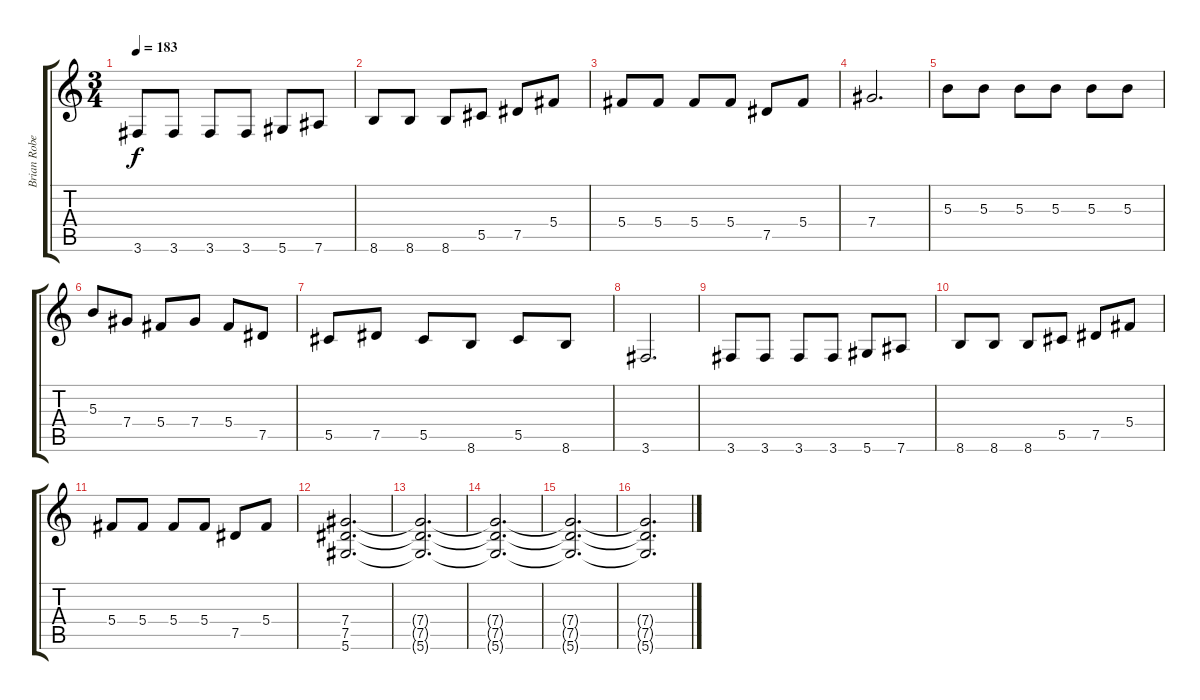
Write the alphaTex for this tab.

\track ("Brian Robertson" "Brian Robe") {instrument overdrivenguitar}
\staff {score tabs}
\tuning (Eb4 Bb3 Gb3 Db3 Ab2 Eb2) {hide}
\ts (3 4)
\tempo 183
\clef g2
\ks c
3.6.8{dy f} 3.6.8 3.6.8 3.6.8 5.6.8 7.6.8 |
8.6.8 8.6.8 8.6.8 5.5.8 7.5.8 5.4.8 |
5.4.8 5.4.8 5.4.8 5.4.8 7.5.8 5.4.8 |
7.4.2{d} |
5.3.8 5.3.8 5.3.8 5.3.8 5.3.8 5.3.8 |
5.3.8 7.4.8 5.4.8 7.4.8 5.4.8 7.5.8 |
5.5.8 7.5.8 5.5.8 8.6.8 5.5.8 8.6.8 |
3.6.2{d} |
3.6.8 3.6.8 3.6.8 3.6.8 5.6.8 7.6.8 |
8.6.8 8.6.8 8.6.8 5.5.8 7.5.8 5.4.8 |
5.4.8 5.4.8 5.4.8 5.4.8 7.5.8 5.4.8 |
(7.4 7.5 5.6).2{d} |
(7.4{t} 7.5{t} 5.6{t}).2{d} |
(7.4{t} 7.5{t} 5.6{t}).2{d} |
(7.4{t} 7.5{t} 5.6{t}).2{d} |
(7.4{t} 7.5{t} 5.6{t}).2{d}
